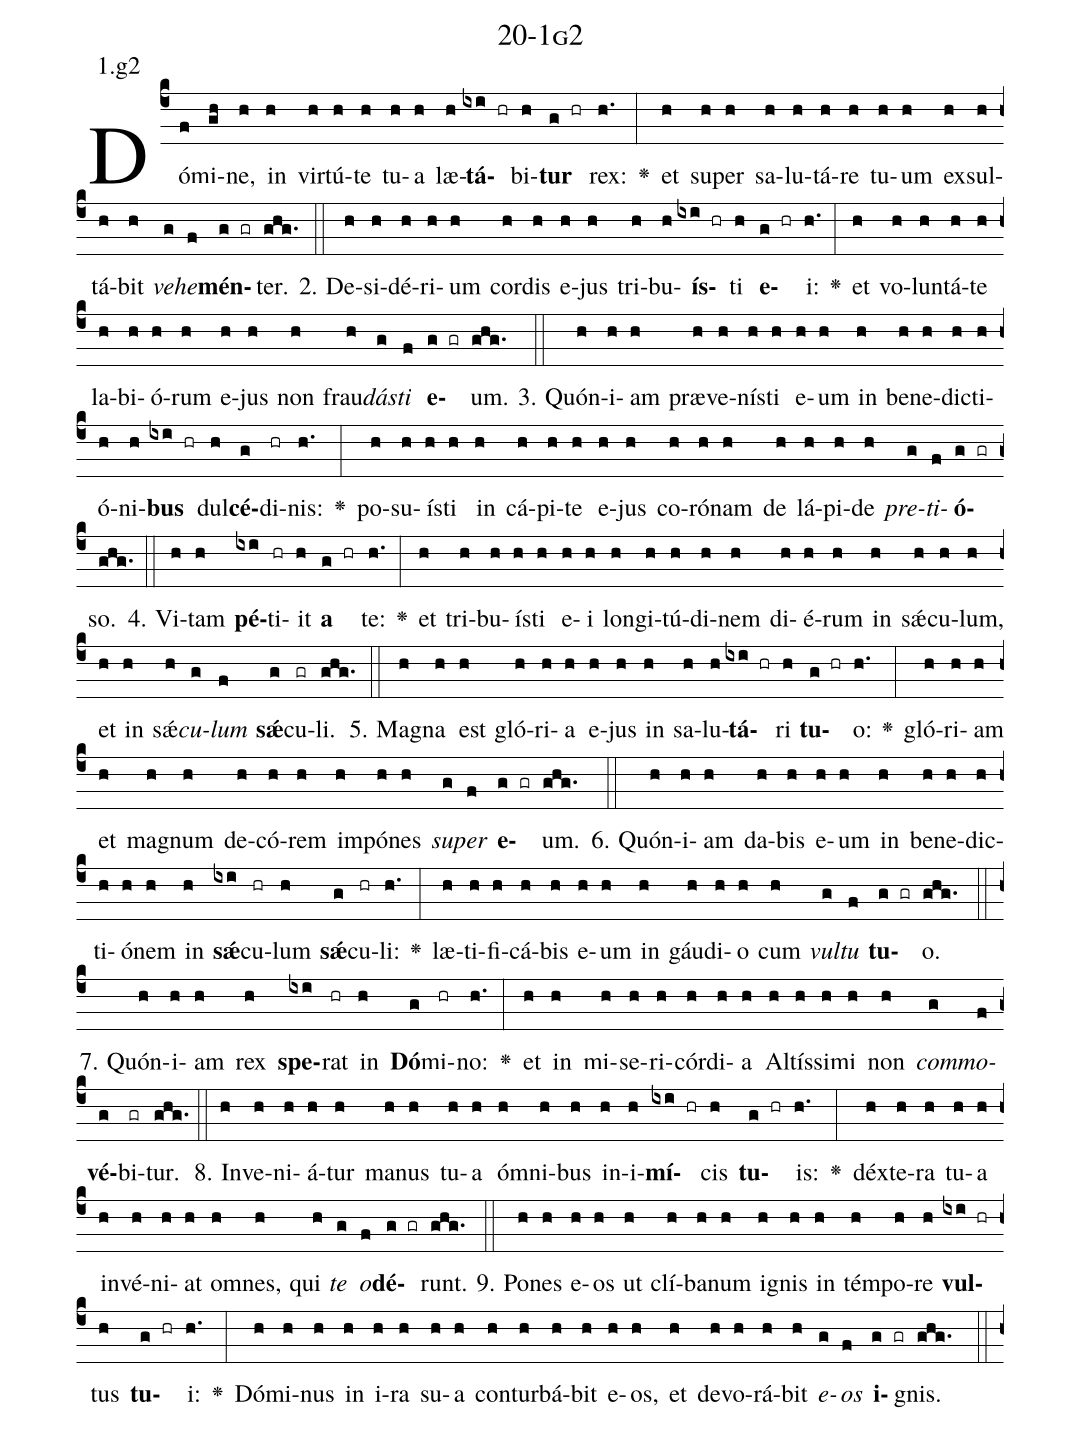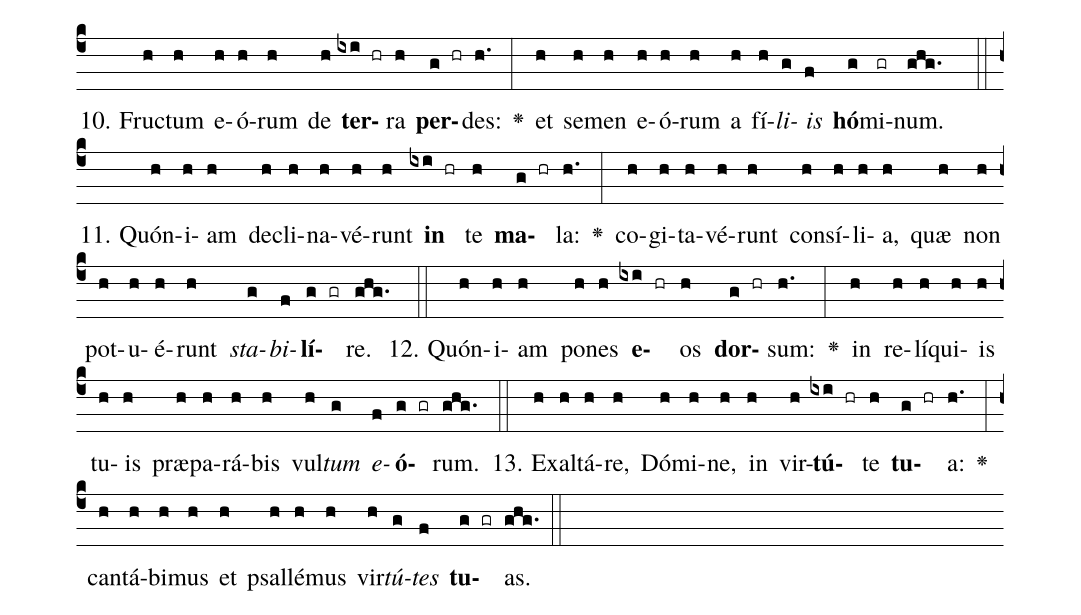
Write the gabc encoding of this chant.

name: 20-1g2;
annotation: 1.g2;
%%
(c4)Dó(f)mi(gh)ne,(h) in(h) vir(h)tú(h)te(h) tu(h)a(h) læ(h)<b>tá</b>(ixi hr)bi(h)<b>tur</b>(g hr) rex:(h.) <v>\greheightstar</v>(:) et(h) su(h)per(h) sa(h)lu(h)tá(h)re(h) tu(h)um(h) ex(h)sul(h)tá(h)bit(h) <i>ve</i>(g)<i>he</i>(f)<b>mén</b>(g gr)ter.(ghg.) (::)
2. De(h)si(h)dé(h)ri(h)um(h) cor(h)dis(h) e(h)jus(h) tri(h)bu(h)<b>ís</b>(ixi hr)ti(h) <b>e</b>(g hr)i:(h.) <v>\greheightstar</v>(:) et(h) vo(h)lun(h)tá(h)te(h) la(h)bi(h)ó(h)rum(h) e(h)jus(h) non(h) frau(h)<i>dás</i>(g)<i>ti</i>(f) <b>e</b>(g gr)um.(ghg.) (::)
3. Quón(h)i(h)am(h) præ(h)ve(h)nís(h)ti(h) e(h)um(h) in(h) be(h)ne(h)dic(h)ti(h)ó(h)ni(h)<b>bus</b>(ixi hr) dul(h)<b>cé</b>(g)di(hr)nis:(h.) <v>\greheightstar</v>(:) po(h)su(h)ís(h)ti(h) in(h) cá(h)pi(h)te(h) e(h)jus(h) co(h)ró(h)nam(h) de(h) lá(h)pi(h)de(h) <i>pre</i>(g)<i>ti</i>(f)<b>ó</b>(g gr)so.(ghg.) (::)
4. Vi(h)tam(h) <b>pé</b>(ixi)ti(hr)it(h) <b>a</b>(g hr) te:(h.) <v>\greheightstar</v>(:) et(h) tri(h)bu(h)ís(h)ti(h) e(h)i(h) lon(h)gi(h)tú(h)di(h)nem(h) di(h)é(h)rum(h) in(h) sǽ(h)cu(h)lum,(h) et(h) in(h) sǽ(h)<i>cu</i>(g)<i>lum</i>(f) <b>sǽ</b>(g)cu(gr)li.(ghg.) (::)
5. Ma(h)gna(h) est(h) gló(h)ri(h)a(h) e(h)jus(h) in(h) sa(h)lu(h)<b>tá</b>(ixi hr)ri(h) <b>tu</b>(g hr)o:(h.) <v>\greheightstar</v>(:) gló(h)ri(h)am(h) et(h) ma(h)gnum(h) de(h)có(h)rem(h) im(h)pó(h)nes(h) <i>su</i>(g)<i>per</i>(f) <b>e</b>(g gr)um.(ghg.) (::)
6. Quón(h)i(h)am(h) da(h)bis(h) e(h)um(h) in(h) be(h)ne(h)dic(h)ti(h)ó(h)nem(h) in(h) <b>sǽ</b>(ixi)cu(hr)lum(h) <b>sǽ</b>(g)cu(hr)li:(h.) <v>\greheightstar</v>(:) læ(h)ti(h)fi(h)cá(h)bis(h) e(h)um(h) in(h) gáu(h)di(h)o(h) cum(h) <i>vul</i>(g)<i>tu</i>(f) <b>tu</b>(g gr)o.(ghg.) (::)
7. Quón(h)i(h)am(h) rex(h) <b>spe</b>(ixi)rat(hr) in(h) <b>Dó</b>(g)mi(hr)no:(h.) <v>\greheightstar</v>(:) et(h) in(h) mi(h)se(h)ri(h)cór(h)di(h)a(h) Al(h)tís(h)si(h)mi(h) non(h) <i>com</i>(g)<i>mo</i>(f)<b>vé</b>(g)bi(gr)tur.(ghg.) (::)
8. In(h)ve(h)ni(h)á(h)tur(h) ma(h)nus(h) tu(h)a(h) óm(h)ni(h)bus(h) in(h)i(h)<b>mí</b>(ixi hr)cis(h) <b>tu</b>(g hr)is:(h.) <v>\greheightstar</v>(:) déx(h)te(h)ra(h) tu(h)a(h) in(h)vé(h)ni(h)at(h) om(h)nes,(h) qui(h) <i>te</i>(g) <i>o</i>(f)<b>dé</b>(g gr)runt.(ghg.) (::)
9. Po(h)nes(h) e(h)os(h) ut(h) clí(h)ba(h)num(h) i(h)gnis(h) in(h) tém(h)po(h)re(h) <b>vul</b>(ixi hr)tus(h) <b>tu</b>(g hr)i:(h.) <v>\greheightstar</v>(:) Dó(h)mi(h)nus(h) in(h) i(h)ra(h) su(h)a(h) con(h)tur(h)bá(h)bit(h) e(h)os,(h) et(h) de(h)vo(h)rá(h)bit(h) <i>e</i>(g)<i>os</i>(f) <b>i</b>(g gr)gnis.(ghg.) (::)
10. Fruc(h)tum(h) e(h)ó(h)rum(h) de(h) <b>ter</b>(ixi hr)ra(h) <b>per</b>(g hr)des:(h.) <v>\greheightstar</v>(:) et(h) se(h)men(h) e(h)ó(h)rum(h) a(h) fí(h)<i>li</i>(g)<i>is</i>(f) <b>hó</b>(g)mi(gr)num.(ghg.) (::)
11. Quón(h)i(h)am(h) de(h)cli(h)na(h)vé(h)runt(h) <b>in</b>(ixi hr) te(h) <b>ma</b>(g hr)la:(h.) <v>\greheightstar</v>(:) co(h)gi(h)ta(h)vé(h)runt(h) con(h)sí(h)li(h)a,(h) quæ(h) non(h) pot(h)u(h)é(h)runt(h) <i>sta</i>(g)<i>bi</i>(f)<b>lí</b>(g gr)re.(ghg.) (::)
12. Quón(h)i(h)am(h) po(h)nes(h) <b>e</b>(ixi hr)os(h) <b>dor</b>(g hr)sum:(h.) <v>\greheightstar</v>(:) in(h) re(h)lí(h)qui(h)is(h) tu(h)is(h) præ(h)pa(h)rá(h)bis(h) vul(h)<i>tum</i>(g) <i>e</i>(f)<b>ó</b>(g gr)rum.(ghg.) (::)
13. Ex(h)al(h)tá(h)re,(h) Dó(h)mi(h)ne,(h) in(h) vir(h)<b>tú</b>(ixi hr)te(h) <b>tu</b>(g hr)a:(h.) <v>\greheightstar</v>(:) can(h)tá(h)bi(h)mus(h) et(h) psal(h)lé(h)mus(h) vir(h)<i>tú</i>(g)<i>tes</i>(f) <b>tu</b>(g gr)as.(ghg.) (::)
